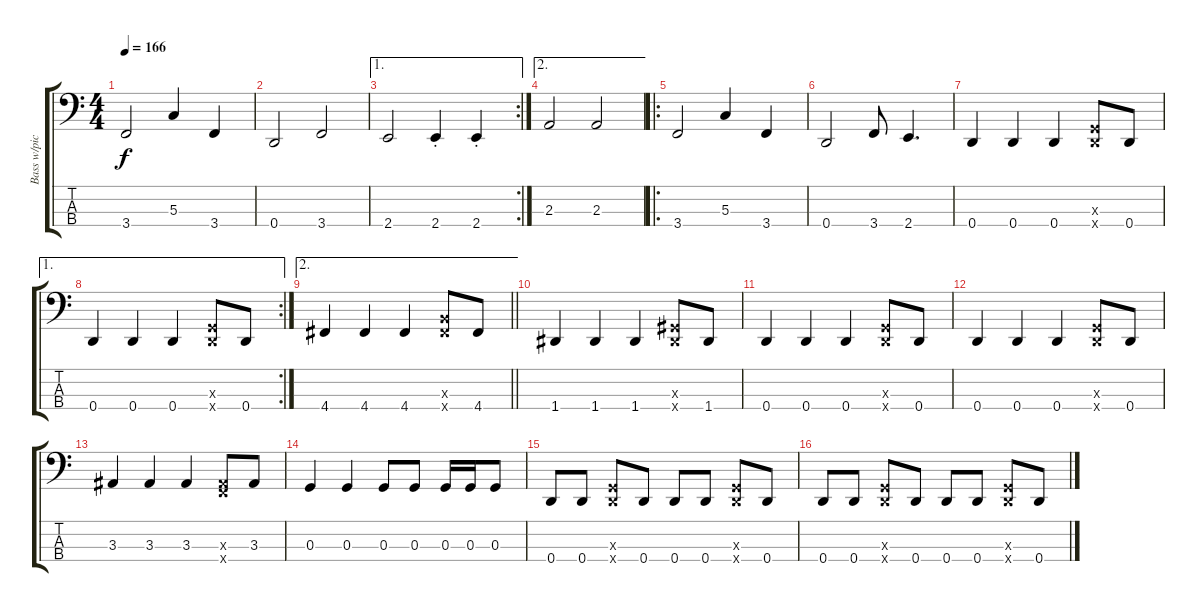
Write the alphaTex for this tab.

\track ("Bass w/pick" "Bass w/pic") {instrument electricbasspick}
\staff {score tabs}
\tuning (F2 C2 G1 D1) {hide}
\ts (4 4)
\tempo 166
\clef f4
\ks c
3.4.2{dy f} 5.3.4 3.4.4 |
0.4.2 3.4.2 |
\ae 1
\rc 2
2.4.2 2.4{st}.4 2.4{st}.4 |
\ae 2
2.3.2 2.3.2 |
\ro
3.4.2 5.3.4 3.4.4 |
0.4.2 3.4.8 2.4.4{d} |
0.4.4 0.4.4 0.4.4 (0.3{x} 0.4{x}).8 0.4.8 |
\ae 1
\rc 2
0.4.4 0.4.4 0.4.4 (0.3{x} 0.4{x}).8 0.4.8 |
\ae 2
\barLineRight lightlight
4.4.4 4.4.4 4.4.4 (4.3{x} 4.4{x}).8 4.4.8 |
1.4.4 1.4.4 1.4.4 (1.3{x} 1.4{x}).8 1.4.8 |
0.4.4 0.4.4 0.4.4 (0.3{x} 0.4{x}).8 0.4.8 |
0.4.4 0.4.4 0.4.4 (0.3{x} 0.4{x}).8 0.4.8 |
3.3.4 3.3.4 3.3.4 (3.3{x} 3.4{x}).8 3.3.8 |
0.3.4 0.3.4 0.3.8 0.3.8 0.3.16 0.3.16 0.3.8 |
0.4.8 0.4.8 (0.3{x} 0.4{x}).8 0.4.8 0.4.8 0.4.8 (0.3{x} 0.4{x}).8 0.4.8 |
0.4.8 0.4.8 (0.3{x} 0.4{x}).8 0.4.8 0.4.8 0.4.8 (0.3{x} 0.4{x}).8 0.4.8
